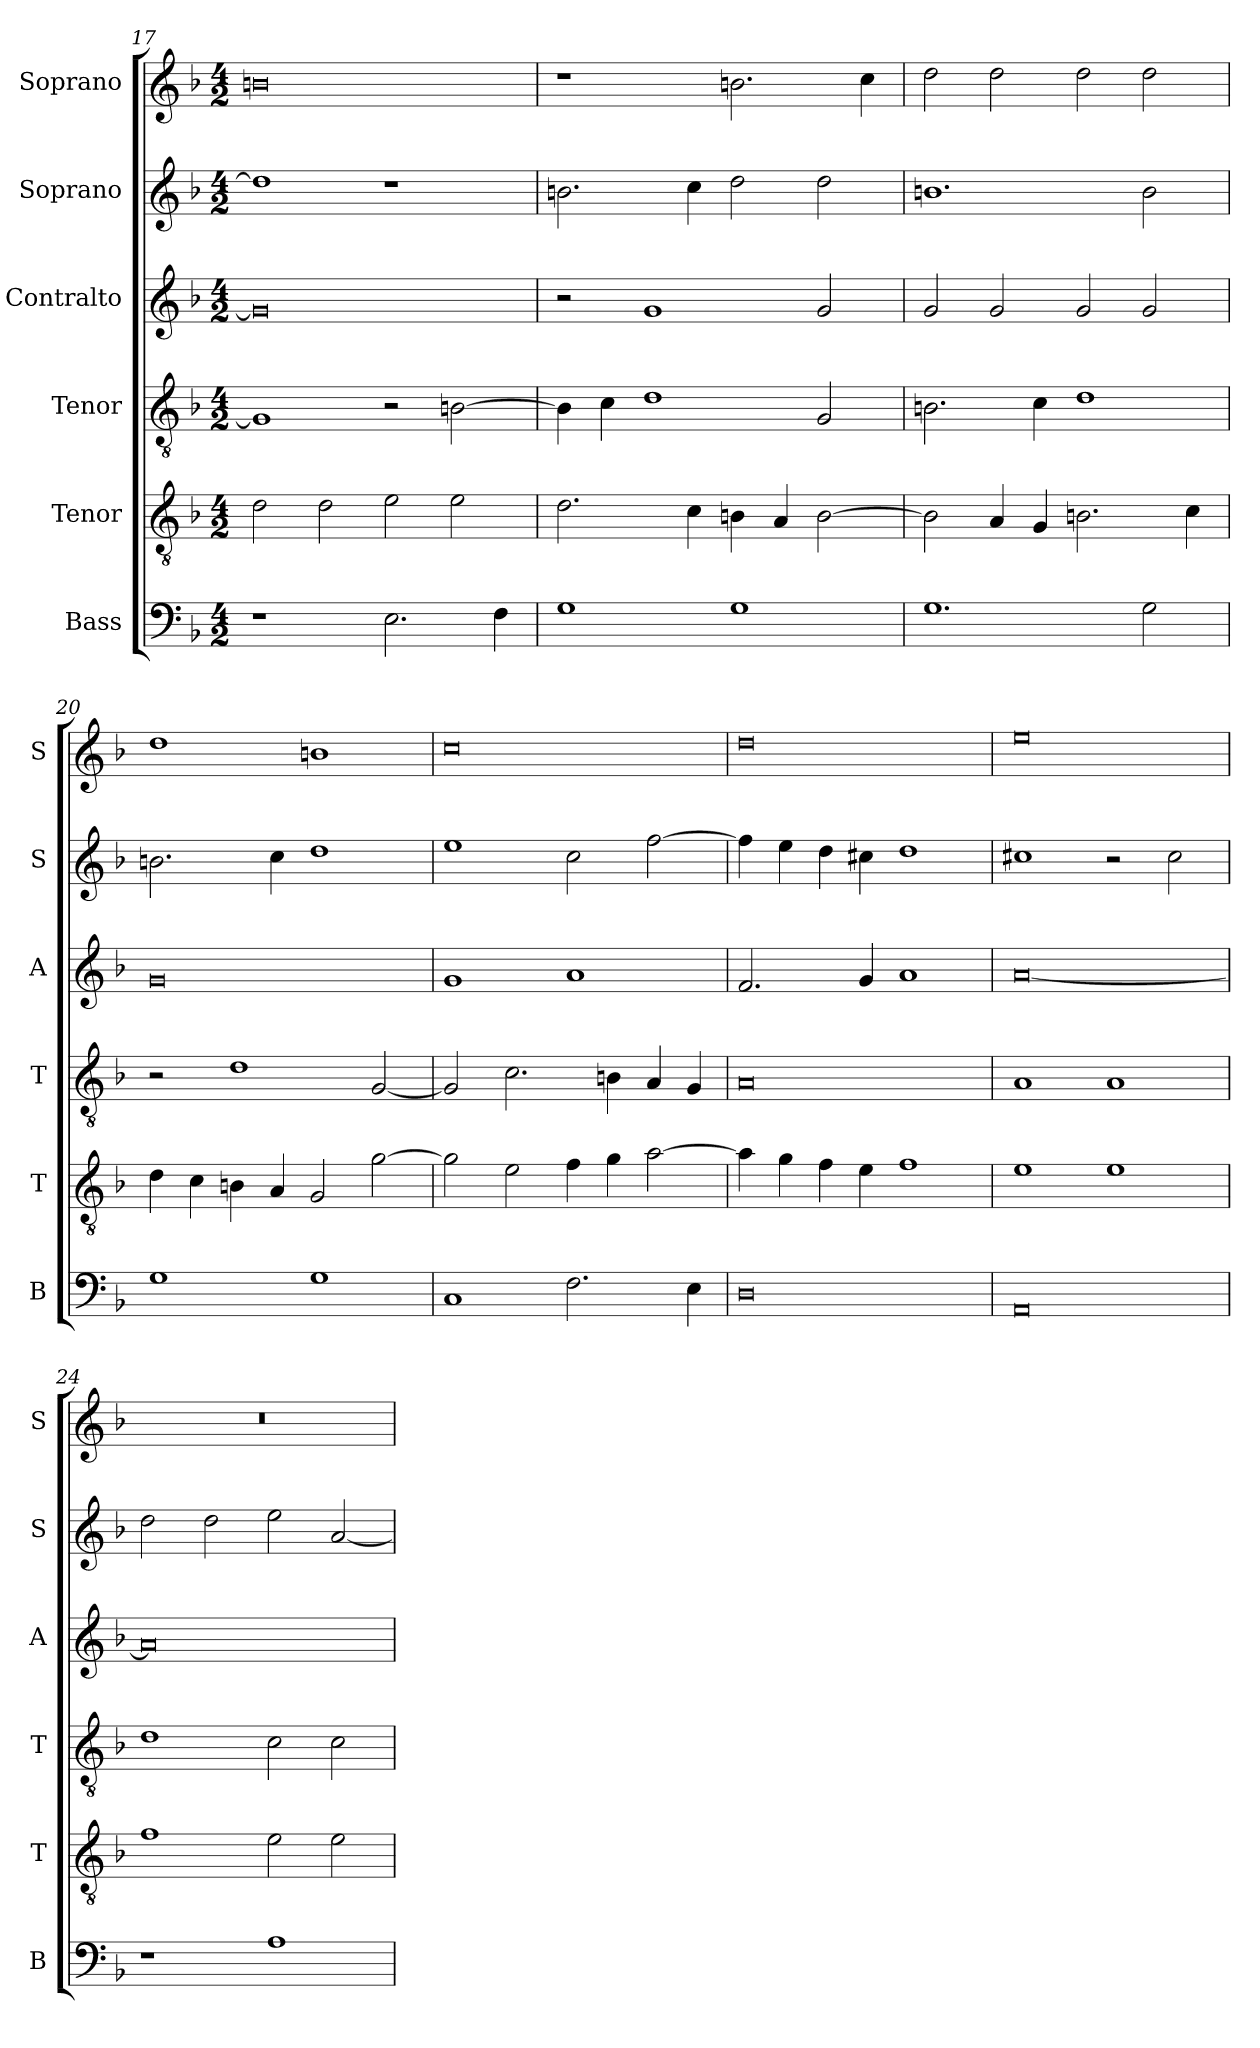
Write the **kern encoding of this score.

**kern	**kern	**kern	**kern	**kern	**kern
*part6	*part5	*part4	*part3	*part2	*part1
*staff6	*staff5	*staff4	*staff3	*staff2	*staff1
*I"Bass	*I"Tenor	*I"Tenor	*I"Contralto	*I"Soprano	*I"Soprano
*I'B	*I'T	*I'T	*I'A	*I'S	*I'S
*clefF4	*clefGv2	*clefGv2	*clefG2	*clefG2	*clefG2
*k[b-]	*k[b-]	*k[b-]	*k[b-]	*k[b-]	*k[b-]
*M4/2	*M4/2	*M4/2	*M4/2	*M4/2	*M4/2
=17	=17	=17	=17	=17	=17
1r	2d	1G]	0g]	1dd]	0bn
.	2d	.	.	.	.
2.E	2e	2r	.	1r	.
.	2e	[2Bn	.	.	.
4F	.	.	.	.	.
=18	=18	=18	=18	=18	=18
1G	2.d	4B]	2r	2.bn	1r
.	.	4c	.	.	.
.	.	1d	1g	.	.
.	4c	.	.	4cc	.
1G	4Bn	.	.	2dd	2.bn
.	4A	.	.	.	.
.	[2B	2G	2g	2dd	.
.	.	.	.	.	4cc
=19	=19	=19	=19	=19	=19
1.G	2B]	2.Bn	2g	1.bn	2dd
.	4A	.	2g	.	2dd
.	4G	4c	.	.	.
.	2.Bn	1d	2g	.	2dd
2G	.	.	2g	2b	2dd
.	4c	.	.	.	.
=20	=20	=20	=20	=20	=20
1G	4d	2r	0g	2.bn	1dd
.	4c	.	.	.	.
.	4Bn	1d	.	.	.
.	4A	.	.	4cc	.
1G	2G	.	.	1dd	1bn
.	[2g	[2G	.	.	.
=21	=21	=21	=21	=21	=21
1C	2g]	2G]	1g	1ee	0cc
.	2e	2.c	.	.	.
2.F	4f	.	1a	2cc	.
.	4g	4Bn	.	.	.
.	[2a	4A	.	[2ff	.
4E	.	4G	.	.	.
=22	=22	=22	=22	=22	=22
0D	4a]	0A	2.f	4ff]	0dd
.	4g	.	.	4ee	.
.	4f	.	.	4dd	.
.	4e	.	4g	4cc#X	.
.	1f	.	1a	1dd	.
=23	=23	=23	=23	=23	=23
0AA	1e	1A	[0a	1cc#X	0ee
.	1e	1A	.	2r	.
.	.	.	.	2cc#	.
=24	=24	=24	=24	=24	=24
1r	1f	1d	0a]	2dd	0r
.	.	.	.	2dd	.
1A	2e	2c	.	2ee	.
.	2e	2c	.	[2a	.
=	=	=	=	=	=
*-	*-	*-	*-	*-	*-
